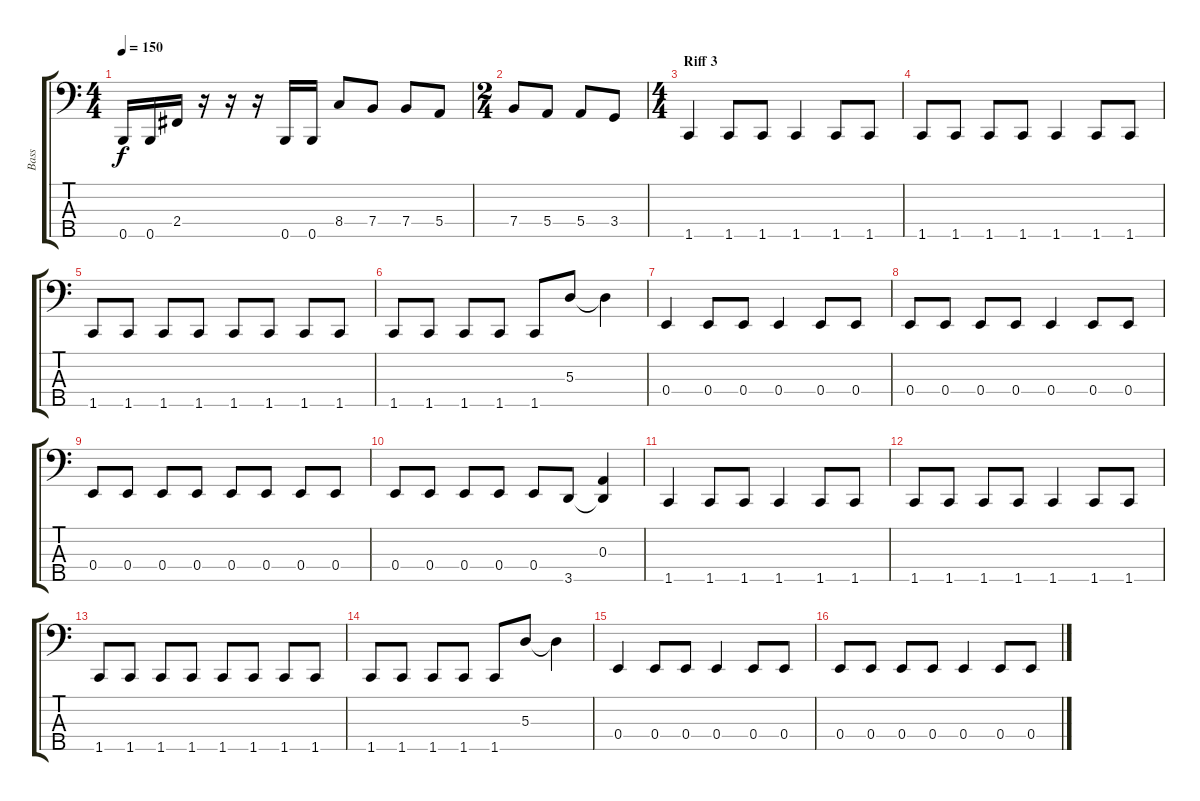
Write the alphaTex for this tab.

\track ("Bass" "Bass") {instrument electricbassfinger}
\staff {score tabs}
\tuning (G2 D2 A1 E1 B0) {hide}
\ts (4 4)
\tempo 150
\clef f4
\ks c
0.5.16{dy f} 0.5.16 2.4.16 r.16 r.16 r.16 0.5.16 0.5.16 8.4.8 7.4.8 7.4.8 5.4.8 |
\ts (2 4)
7.4.8 5.4.8 5.4.8 3.4.8 |
\ts (4 4)
\section ("" "Riff 3")
1.5.4 1.5.8 1.5.8 1.5.4 1.5.8 1.5.8 |
1.5.8 1.5.8 1.5.8 1.5.8 1.5.4 1.5.8 1.5.8 |
1.5.8 1.5.8 1.5.8 1.5.8 1.5.8 1.5.8 1.5.8 1.5.8 |
1.5.8 1.5.8 1.5.8 1.5.8 1.5.8 5.3.8 5.3{t}.4 |
0.4.4 0.4.8 0.4.8 0.4.4 0.4.8 0.4.8 |
0.4.8 0.4.8 0.4.8 0.4.8 0.4.4 0.4.8 0.4.8 |
0.4.8 0.4.8 0.4.8 0.4.8 0.4.8 0.4.8 0.4.8 0.4.8 |
0.4.8 0.4.8 0.4.8 0.4.8 0.4.8 3.5.8 (0.3 3.5{t}).4 |
1.5.4 1.5.8 1.5.8 1.5.4 1.5.8 1.5.8 |
1.5.8 1.5.8 1.5.8 1.5.8 1.5.4 1.5.8 1.5.8 |
1.5.8 1.5.8 1.5.8 1.5.8 1.5.8 1.5.8 1.5.8 1.5.8 |
1.5.8 1.5.8 1.5.8 1.5.8 1.5.8 5.3.8 5.3{t}.4 |
0.4.4 0.4.8 0.4.8 0.4.4 0.4.8 0.4.8 |
0.4.8 0.4.8 0.4.8 0.4.8 0.4.4 0.4.8 0.4.8
